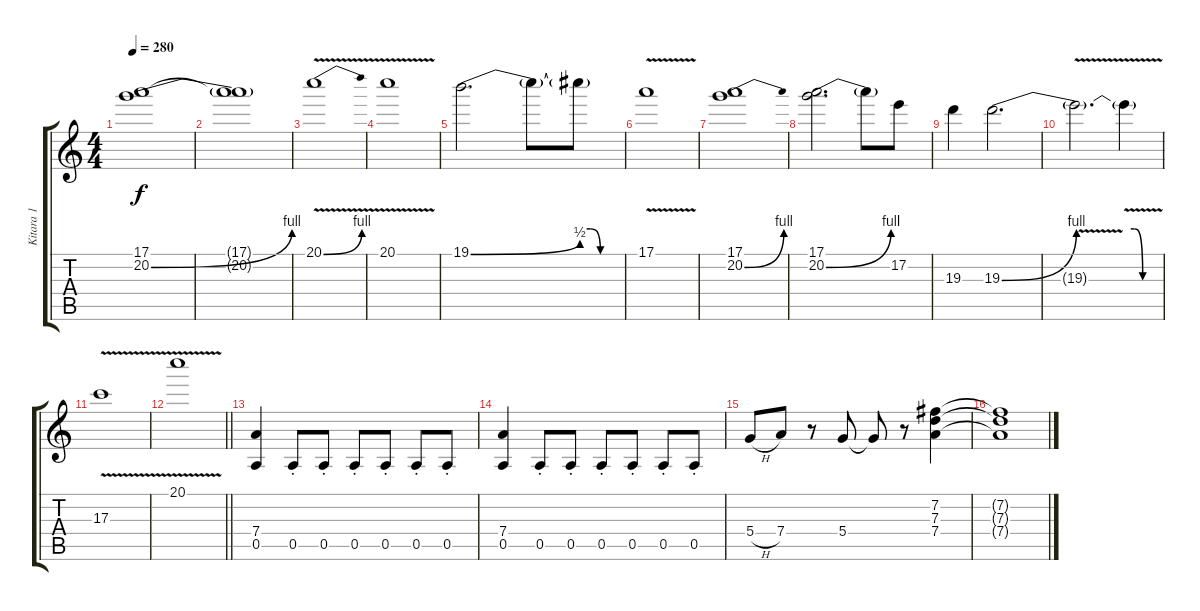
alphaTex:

\track ("Kitara 1" "Kitara 1") {instrument distortionguitar}
\staff {score tabs}
\tuning (E4 B3 G3 D3 A2 E2) {hide}
\ts (4 4)
\tempo 280
\clef g2
\ks c
(17.1 20.2{be (bend 0 0 60 4)}).1{dy f} |
(17.1{t} 20.2{t}).1 |
20.1{be (bend 0 0 60 4) v}.1 |
20.1{v}.1 |
19.1{be (bend 0 0 60 2)}.2{d} 19.1{t}.8 19.1{be (custom 0 4 15 4 30 0 60 0) t}.8 |
17.1{v}.1 |
(17.1 20.2{be (bend 0 0 60 4)}).1 |
(17.1 20.2{be (bend 0 0 60 4)}).2{d} 20.2{t}.8 17.2.8 |
19.3.4 19.3{be (bend 0 0 60 4)}.2{d} |
19.3{v t}.2{d} 19.3{be (custom 0 4 15 4 30 0 60 0) t}.4 |
17.3{v}.1 |
\barLineRight lightlight
20.1{v}.1 |
(7.4 0.5).4 0.5{st}.8 0.5{st}.8 0.5{st}.8 0.5{st}.8 0.5{st}.8 0.5{st}.8 |
(7.4 0.5).4 0.5{st}.8 0.5{st}.8 0.5{st}.8 0.5{st}.8 0.5{st}.8 0.5{st}.8 |
5.4{h}.8 7.4.8 r.8 5.4.8 5.4{t}.8 r.8 (7.2 7.3 7.4).4 |
(7.2{t} 7.3{t} 7.4{t}).1
